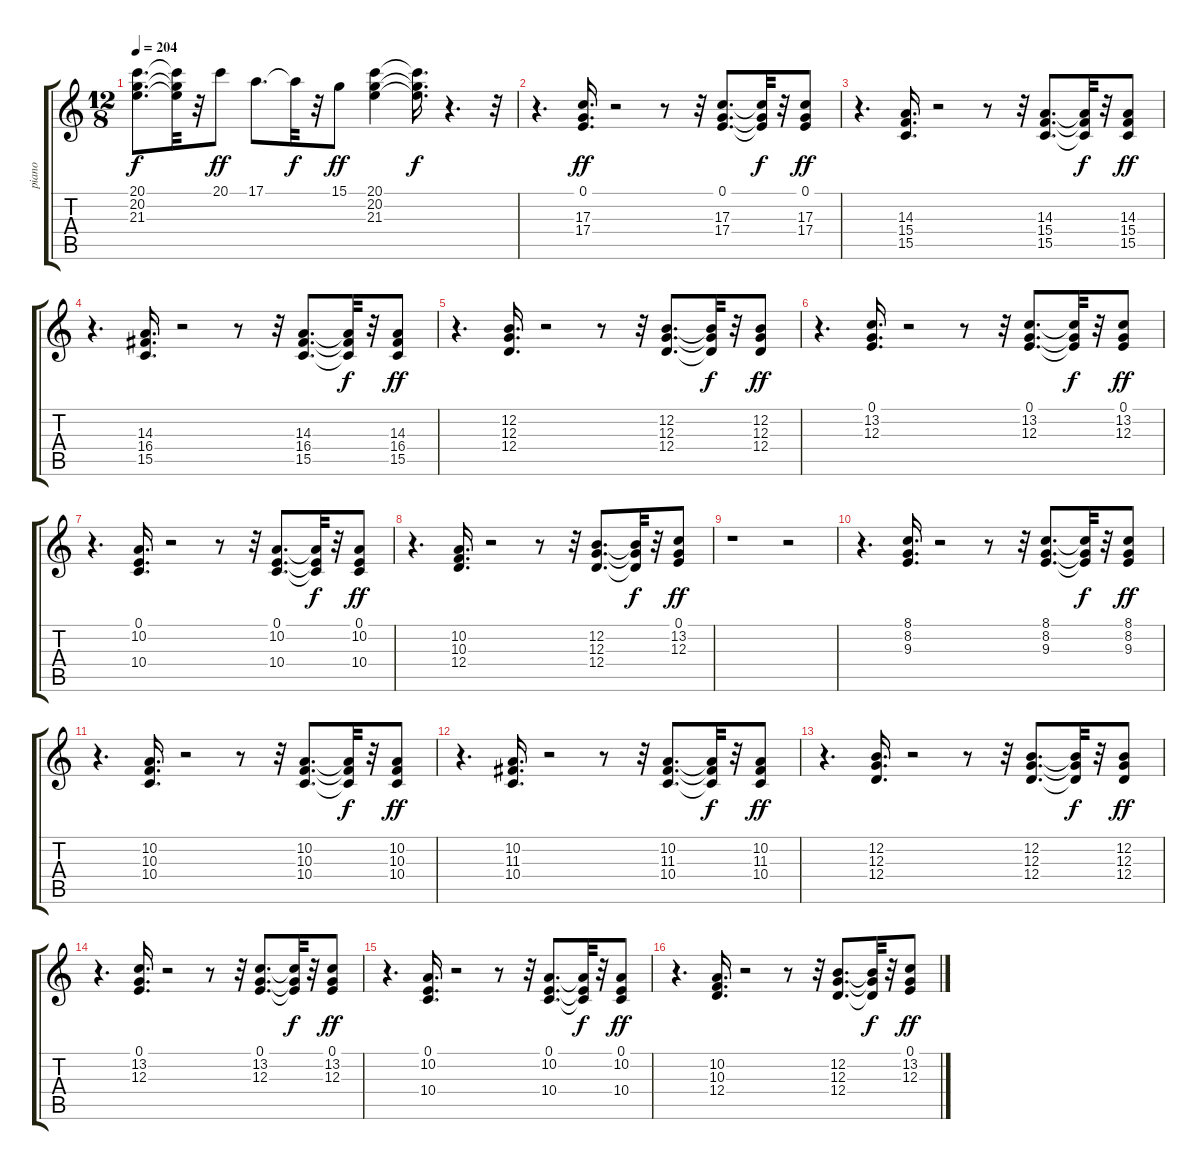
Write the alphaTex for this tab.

\track ("piano" "piano") {instrument acousticgrandpiano}
\staff {score tabs}
\tuning (E4 B3 G3 D3 A2 E2) {hide}
\ts (12 8)
\tempo 204
\clef g2
\ks c
(20.1{t} 20.2{t} 21.3{t}).8{d dy f} (20.1{t} 20.2{t} 21.3{t}).32 r.32 20.1.8{dy ff} 17.1.8{d} 17.1{t}.32{dy f} r.32 15.1.8{dy ff} (20.1 20.2 21.3).4 (20.1{t} 20.2{t} 21.3{t}).16{d dy f} r.4{d} r.32 |
r.4{d} (0.1 17.3 17.4).16{d dy ff} r.2 r.8 r.32 (0.1 17.3 17.4).8{d} (0.1{t} 17.3{t} 17.4{t}).32{dy f} r.32 (0.1 17.3 17.4).8{dy ff} |
r.4{d} (14.3 15.4 15.5).16{d} r.2 r.8 r.32 (14.3 15.4 15.5).8{d} (14.3{t} 15.4{t} 15.5{t}).32{dy f} r.32 (14.3 15.4 15.5).8{dy ff} |
r.4{d} (14.3 16.4 15.5).16{d} r.2 r.8 r.32 (14.3 16.4 15.5).8{d} (14.3{t} 16.4{t} 15.5{t}).32{dy f} r.32 (14.3 16.4 15.5).8{dy ff} |
r.4{d} (12.2 12.3 12.4).16{d} r.2 r.8 r.32 (12.2 12.3 12.4).8{d} (12.2{t} 12.3{t} 12.4{t}).32{dy f} r.32 (12.2 12.3 12.4).8{dy ff} |
r.4{d} (0.1 13.2 12.3).16{d} r.2 r.8 r.32 (0.1 13.2 12.3).8{d} (0.1{t} 13.2{t} 12.3{t}).32{dy f} r.32 (0.1 13.2 12.3).8{dy ff} |
r.4{d} (0.1 10.2 10.4).16{d} r.2 r.8 r.32 (0.1 10.2 10.4).8{d} (0.1{t} 10.2{t} 10.4{t}).32{dy f} r.32 (0.1 10.2 10.4).8{dy ff} |
r.4{d} (10.2 10.3 12.4).16{d} r.2 r.8 r.32 (12.2 12.3 12.4).8{d} (12.2{t} 12.3{t} 12.4{t}).32{dy f} r.32 (0.1 13.2 12.3).8{dy ff} |
r.1 r.2 |
r.4{d} (8.1 8.2 9.3).16{d} r.2 r.8 r.32 (8.1 8.2 9.3).8{d} (8.1{t} 8.2{t} 9.3{t}).32{dy f} r.32 (8.1 8.2 9.3).8{dy ff} |
r.4{d} (10.2 10.3 10.4).16{d} r.2 r.8 r.32 (10.2 10.3 10.4).8{d} (10.2{t} 10.3{t} 10.4{t}).32{dy f} r.32 (10.2 10.3 10.4).8{dy ff} |
r.4{d} (10.2 11.3 10.4).16{d} r.2 r.8 r.32 (10.2 11.3 10.4).8{d} (10.2{t} 11.3{t} 10.4{t}).32{dy f} r.32 (10.2 11.3 10.4).8{dy ff} |
r.4{d} (12.2 12.3 12.4).16{d} r.2 r.8 r.32 (12.2 12.3 12.4).8{d} (12.2{t} 12.3{t} 12.4{t}).32{dy f} r.32 (12.2 12.3 12.4).8{dy ff} |
r.4{d} (0.1 13.2 12.3).16{d} r.2 r.8 r.32 (0.1 13.2 12.3).8{d} (0.1{t} 13.2{t} 12.3{t}).32{dy f} r.32 (0.1 13.2 12.3).8{dy ff} |
r.4{d} (0.1 10.2 10.4).16{d} r.2 r.8 r.32 (0.1 10.2 10.4).8{d} (0.1{t} 10.2{t} 10.4{t}).32{dy f} r.32 (0.1 10.2 10.4).8{dy ff} |
r.4{d} (10.2 10.3 12.4).16{d} r.2 r.8 r.32 (12.2 12.3 12.4).8{d} (12.2{t} 12.3{t} 12.4{t}).32{dy f} r.32 (0.1 13.2 12.3).8{dy ff}
